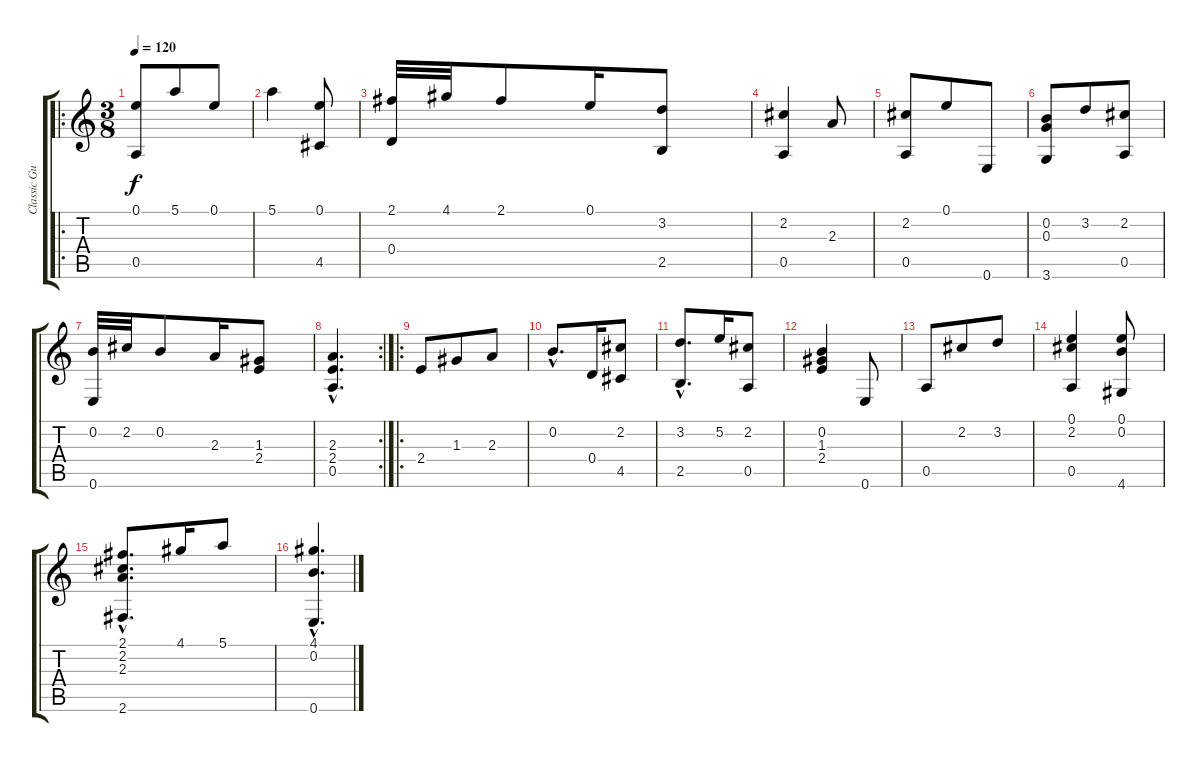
\track ("Classic Guitar" "Classic Gu") {instrument acousticguitarnylon}
\staff {score tabs}
\tuning (E4 B3 G3 D3 A2 E2) {hide}
\ro
\ts (3 8)
\tempo 120
\clef g2
\ks c
(0.1 0.5).8{dy f instrument acousticguitarnylon} 5.1.8 0.1.8 |
5.1.4 (0.1 4.5).8 |
(2.1 0.4).32 4.1.32 2.1.8 0.1.16 (3.2 2.5).8 |
(2.2 0.5).4 2.3.8 |
(2.2 0.5).8 0.1.8 0.6.8 |
(0.2 0.3 3.6).8 3.2.8 (2.2 0.5).8 |
(0.2 0.6).32 2.2.32 0.2.8 2.3.16 (1.3 2.4).8 |
\rc 2
(2.3{hac} 2.4{hac} 0.5{hac}).4{d} |
\ro
2.4.8 1.3.8 2.3.8 |
0.2{hac}.8{d} 0.4.16 (2.2 4.5).8 |
(3.2{hac} 2.5{hac}).8{d} 5.2.16 (2.2 0.5).8 |
(0.2 1.3 2.4).4 0.6.8 |
0.5.8 2.2.8 3.2.8 |
(0.1 2.2 0.5).4 (0.1 0.2 4.6).8 |
(2.1{hac} 2.2{hac} 2.3{hac} 2.6{hac}).8{d} 4.1.16 5.1.8 |
(4.1{hac} 0.2{hac} 0.6{hac}).4{d}
